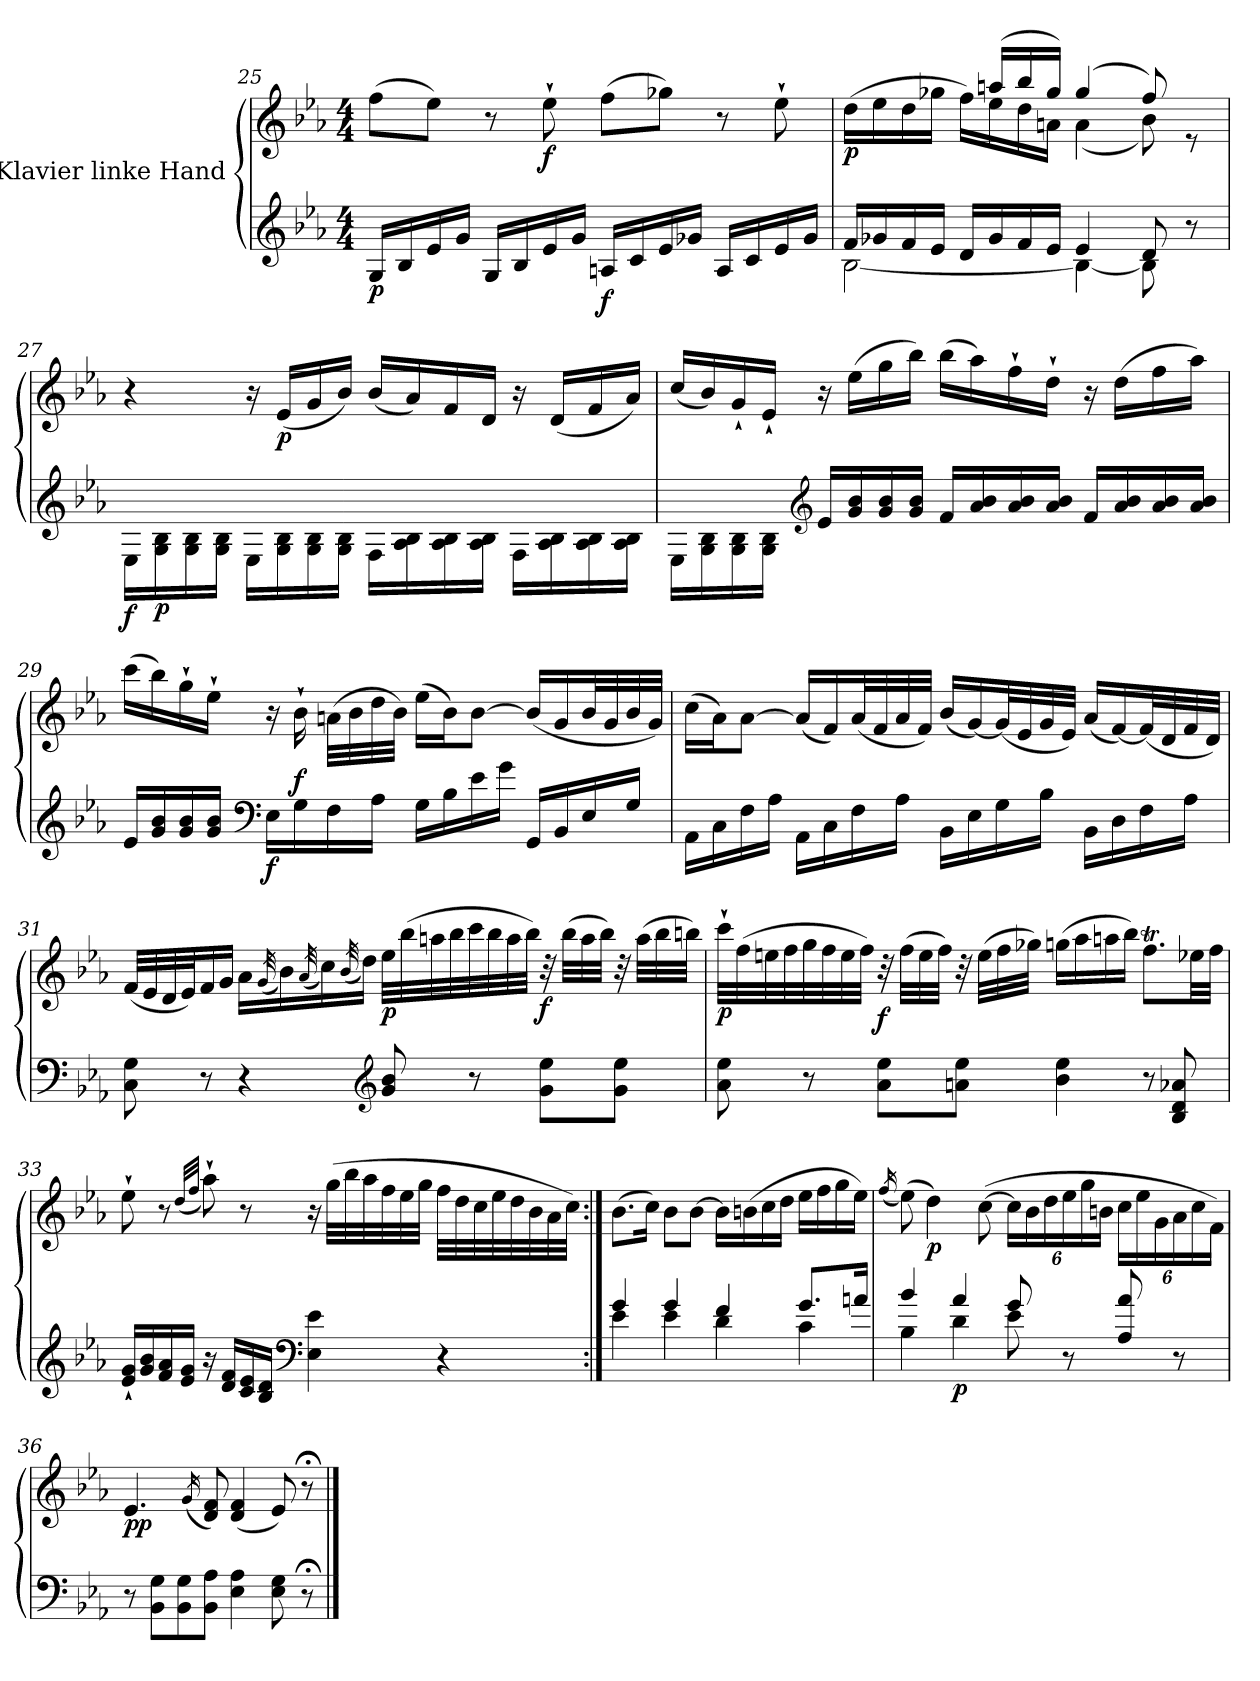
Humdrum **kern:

**kern	**kern	**dynam
*part1	*part1	*part1
*staff2	*staff1	*staff1/2
*I"Klavier linke Hand	*	*
*clefG2	*clefG2	*
*k[b-e-a-]	*k[b-e-a-]	*
*M4/4	*M4/4	*
=25	=25	=25
*^	*	*
!	!	!	!LO:DY:b=2
1ryy	16G/LL	(>8ff\L	p
.	16B-/	.	.
.	16e-/	8ee-\J)	.
.	16g/JJ	.	.
.	16G/LL	8r	.
.	16B-/	.	.
!	!	!	!LO:DY:b
.	16e-/	8ee-`\	f
.	16g/JJ	.	.
!	!	!	!LO:DY:b=2
.	16An/LL	(>8ff\L	f
.	16c/	.	.
.	16e-/	8gg-X\J)	.
.	16g-X/JJ	.	.
.	16A/LL	8r	.
.	16c/	.	.
.	16e-/	8ee-`\	.
.	16g-/JJ	.	.
=26	=26	=26	=26
*	*	*^	*
!	!	!	!	!LO:DY:b
16f/LL	[2B-\	4ryy	(>16dd\LL	p
16g-X/	.	.	16ee-\	.
16f/	.	.	16dd\	.
16e-/JJ	.	.	16gg-X\JJ	.
16d/LL	.	16ryy	16ff\LL)	.
16g-/	.	(>16aan/LL	16ee-\	.
16f/	.	16bb-/	16dd\	.
16e-/JJ	.	16gg-/JJ)	16an\JJ	.
4e-/	4B-\_	(>4gg-/	(<4a\	.
8d/	8B-\]	8ff/)	8b-\)	.
8r	8ryy	8re	8ryy	.
=27	=27	=27	=27	=27
!	!	!	!	!LO:DY:b=2
*v	*v	*	*	*
*	*v	*v	*
16E-\LL	4r	f
!	!	!LO:DY:b=2
16G\ 16B-\	.	p
16G\ 16B-\	.	.
16G\ 16B-\JJ	.	.
16E-\LL	16r	.
!	!	!LO:DY:b
16G\ 16B-\	(<16e-/LL	p
16G\ 16B-\	16g/	.
16G\ 16B-\JJ	16b-/JJ)	.
16F\LL	(<16b-/LL	.
16A-\ 16B-\	16a-/)	.
16A-\ 16B-\	16f/	.
16A-\ 16B-\JJ	16d/JJ	.
16F\LL	16r	.
16A-\ 16B-\	(<16d/LL	.
16A-\ 16B-\	16f/	.
16A-\ 16B-\JJ	16a-/JJ)	.
=28	=28	=28
16E-\LL	(<16cc/LL	.
16G\ 16B-\	16b-/)	.
16G\ 16B-\	16g`/	.
16G\ 16B-\JJ	16e-`/JJ	.
*clefG2	*	*
16e-/LL	16r	.
16g/ 16b-/	(>16ee-\LL	.
16g/ 16b-/	16gg\	.
16g/ 16b-/JJ	16bb-\JJ)	.
16f/LL	(>16bb-\LL	.
16a-/ 16b-/	16aa-\)	.
16a-/ 16b-/	16ff`\	.
16a-/ 16b-/JJ	16dd`\JJ	.
16f/LL	16r	.
16a-/ 16b-/	(>16dd\LL	.
16a-/ 16b-/	16ff\	.
16a-/ 16b-/JJ	16aa-\JJ)	.
=29	=29	=29
16e-/LL	(>16ccc\LL	.
16g/ 16b-/	16bb-\)	.
16g/ 16b-/	16gg`\	.
16g/ 16b-/JJ	16ee-`\JJ	.
*clefF4	*	*
!	!	!LO:DY:b=2
16E-\LL	16r	f
!	!	!LO:DY:a=2
16G\	16b-`\	f
16F\	(>32an\LLL	.
.	32b-\	.
16A-\JJ	32dd\	.
.	32b-\JJJ)	.
16G\LL	(>16ee-\LL	.
16B-\	16b-\J)	.
16e-\	[8b-\J	.
16g\JJ	.	.
16GG/LL	(<16b-/LL]	.
16BB-/	16g/	.
16E-/	32b-/L	.
.	32g/	.
16G/JJ	32b-/	.
.	32g/JJJ)	.
=30	=30	=30
16AA-\LL	(>16cc\LL	.
16C\	16a-\J)	.
16F\	[8a-\J	.
16A-\JJ	.	.
16AA-\LL	(<16a-/LL]	.
16C\	16f/)	.
16F\	(<32a-/L	.
.	32f/	.
16A-\JJ	32a-/	.
.	32f/JJJ)	.
16BB-\LL	(<16b-/LL	.
16E-\	[16g/)	.
16G\	(<32g/L]	.
.	32e-/	.
16B-\JJ	32g/	.
.	32e-/JJJ)	.
16BB-\LL	(<16a-/LL	.
16D\	[16f/)	.
16F\	(<32f/L]	.
.	32d/	.
16A-\JJ	32f/	.
.	32d/JJJ)	.
=31	=31	=31
8C\ 8G\	(<32f/LLL	.
.	32e-/	.
.	32d/	.
.	32e-/J)	.
8r	16f/	.
.	16g/JJ	.
4r	16a-\LL	.
.	(<32qg/	.
.	16b-\)	.
.	(<32qa-/	.
.	16cc\)	.
.	(<32qb-/	.
.	16dd\JJ)	.
*clefG2	*	*
!	!	!LO:DY:b
8g/ 8b-/	32ee-\LLL	p
.	(>32bb-\	.
.	32aan\	.
.	32bb-\	.
8r	32ccc\	.
.	32bb-\	.
.	32aa\	.
.	32bb-\JJJ)	.
!	!	!LO:DY:b
8g\ 8ee-\L	32r	f
.	(>32bb-\LLL	.
.	32aa\	.
.	32bb-\JJJ)	.
8g\ 8ee-\J	32r	.
.	(>32aa\LLL	.
.	32bb-\	.
.	32bbn\JJJ)	.
=32	=32	=32
!	!	!LO:DY:b
8a-\ 8ee-\	32ccc`\LLL	p
.	(>32ff\	.
.	32een\	.
.	32ff\	.
8r	32gg\	.
.	32ff\	.
.	32ee\	.
.	32ff\JJJ)	.
!	!	!LO:DY:b
8a-\ 8ee-\L	32r	f
.	(>32ff\LLL	.
.	32ee\	.
.	32ff\JJJ)	.
8an\ 8ee-\J	32r	.
.	(>32ee\LLL	.
.	32ff\	.
.	32gg-X\JJJ)	.
4b-\ 4ee-\	(>16ggn\LL	.
.	16aa-\	.
.	16aan\	.
.	16bb-\JJ)	.
8r	8.ffT\L	.
8B-/ 8d/ 8a-X/	.	.
.	32ee-X\LL	.
.	32ff\JJJ	.
=33	=33	=33
16e-/` 16g/`LL	8ee-`\	.
16g/ 16b-/	.	.
16f/ 16a-/	8r	.
16e-/ 16g/JJ	.	.
.	(<32qdd/LLL	.
.	32qff/JJJ	.
16r	8aa-`\)	.
16d/ 16f/LL	.	.
16c/ 16e-/	8r	.
16B-/ 16d/JJ	.	.
*clefF4	*	*
4E-\ 4e-\	16r	.
.	(>32gg\LLL	.
.	32bb-\	.
.	32aa-\	.
.	32ff\	.
.	32ee-\	.
.	32gg\JJJ	.
4r	32ff\LLL	.
.	32dd\	.
.	32cc\	.
.	32ee-\	.
.	32dd\	.
.	32b-\	.
.	32a-\	.
.	32cc\JJJ)	.
=34:|!	=34:|!	=34:|!
*^	*	*
4g/	4e-\	(>8.b-\L	.
.	.	16cc\Jk)	.
4g/	4e-\	8b-\L	.
.	.	[8b-\J	.
4f/	4d\	16b-\LL]	.
.	.	(>16bn\	.
.	.	16cc\	.
.	.	16dd\JJ	.
8.g/L	4c\	16ee-\LL	.
.	.	16ff\	.
.	.	16gg\	.
16an/Jk	.	16ee-\JJ)	.
=35	=35	=35	=35
.	.	(<16qff/	.
4b-/	4B-\	(>8ee-\)	.
!	!	!	!LO:DY:b
.	.	4dd\)	p
!	!	!	!LO:DY:b=2
4a-/	4d\	.	p
.	.	(>[8cc\	.
*	*	*Xbrackettup	*
8g/	8e-\	24cc\LL]	.
.	.	24b-\	.
.	.	24dd\	.
8r	4.ryy	24ee-\	.
.	.	24gg\	.
.	.	24bn\JJ	.
8A-/ 8a-/	.	24cc\LL	.
.	.	24ee-\	.
.	.	24g\	.
8r	.	24a-\	.
.	.	24cc\	.
.	.	24f\JJ)	.
*v	*v	*	*
=36	=36	=36
!	!	!LO:DY:b
8r	4.e-/	pp
8BB-\ 8G\L	.	.
8BB-\ 8G\	.	.
.	(>16qg/	.
8BB-\ 8A-\J	8d/ 8f/)	.
4E-\ 4A-\	(>4d/ 4f/	.
8E-\ 8G\	8e-/)	.
8r;	8r;<	.
==	==	==
*-	*-	*-
